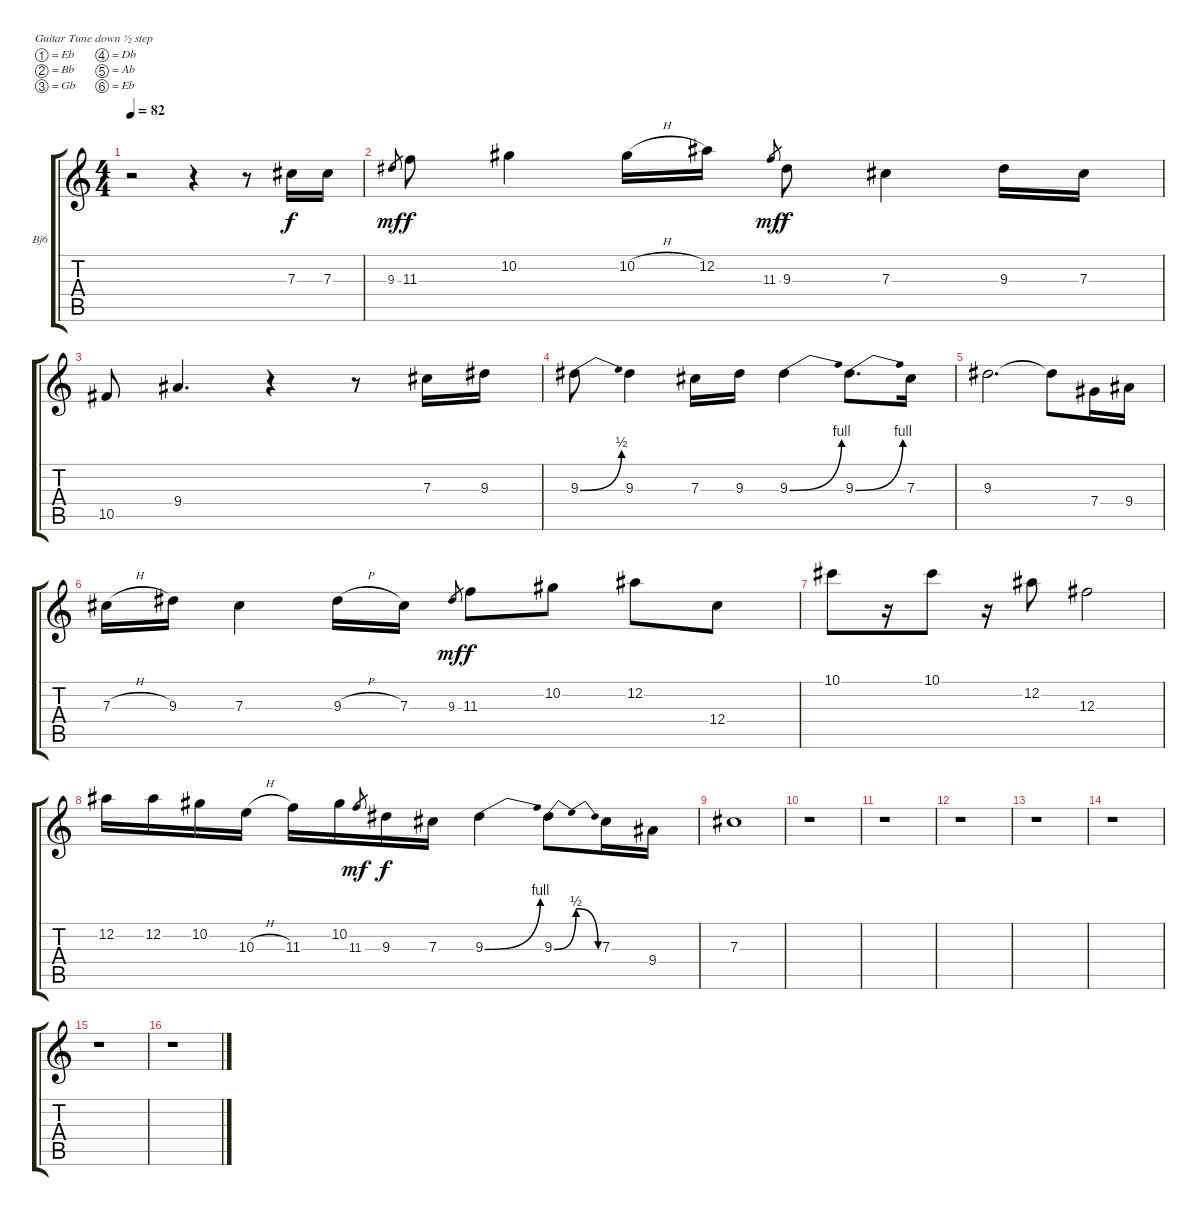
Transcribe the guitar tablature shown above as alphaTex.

\bracketExtendMode groupsimilarinstruments
\firstSystemTrackNameOrientation horizontal
\otherSystemsTrackNameOrientation horizontal
\track ("Slash - Banjo" "Bj6") {instrument banjo}
\staff {score tabs}
\tuning (Eb4 Bb3 Gb3 Db3 Ab2 Eb2)
\displaytranspose 12
\ts (4 4)
\beaming (8 2 2 2 2)
\tempo 82
\clef g2
\ks aminor
r.2{dy f instrument banjo} r.4 r.8 7.3.16 7.3.16 |
9.3.8{gr dy mf} 11.3.8{dy f} 10.2.4 10.2{h}.16 12.2.16 11.3.8{gr dy mf} 9.3.8{dy f} 7.3.4 9.3.16 7.3.16 |
10.5.8 9.4.4{d} r.4 r.8 7.3.16 9.3.16 |
9.3{be (bend 0 0 60 2)}.8 9.3.4 7.3.16 9.3.16 9.3{be (bend 0 0 60 4)}.4 9.3{be (bend 0 0 60 4)}.8{d} 7.3.16 |
9.3.2{d} 9.3{t}.8 7.4.16 9.4.16 |
7.3{h}.16 9.3.16 7.3.4 9.3{h}.16 7.3.16 9.3.8{gr dy mf} 11.3.8{dy f} 10.2.8 12.2.8 12.4.8 |
10.1.8 r.16 10.1.8 r.16 12.2.8 12.3.2 |
12.2.16 12.2.16 10.2.16 10.3{h}.16 11.3.16 10.2.16 11.3.8{gr dy mf} 9.3.16{dy f} 7.3.16 9.3{be (bend 0 0 60 4)}.4 9.3{be (bendrelease 0 0 30 2 30 2 60 0)}.8 7.3.16 9.4.16 |
7.3.1 |
r.1 |
r.1 |
r.1 |
r.1 |
r.1 |
r.1 |
r.1
